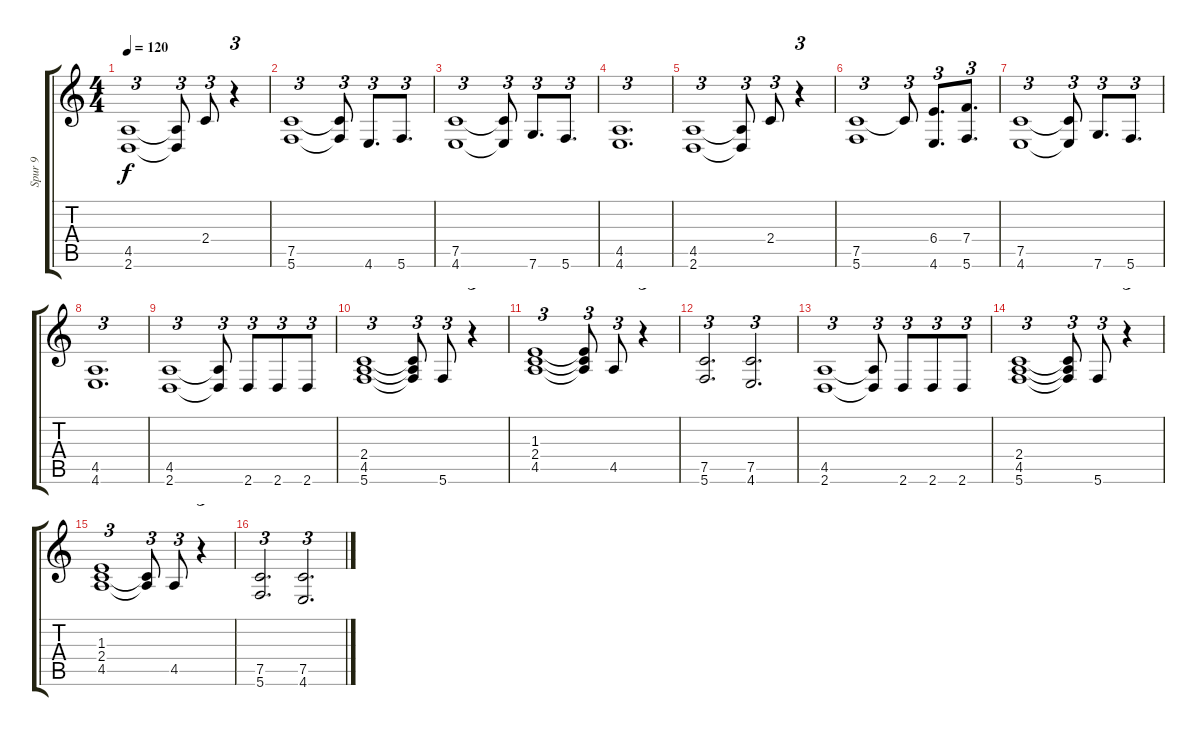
\track ("Spur 9" "Spur 9") {instrument distortionguitar}
\staff {score tabs}
\tuning (C4 G3 Eb3 Bb2 F2 C2) {hide}
\ts (4 4)
\tempo 120
\clef g2
\ks c
(4.5 2.6).1{tu (3 2) dy f instrument distortionguitar} (4.5{t} 2.6{t}).8{tu (3 2)} 2.4.8{tu (3 2)} r.4{tu (3 2)} |
(7.5 5.6).1{tu (3 2)} (7.5{t} 5.6{t}).8{tu (3 2)} 4.6.8{d tu (3 2)} 5.6.8{d tu (3 2)} |
(7.5 4.6).1{tu (3 2)} (7.5{t} 4.6{t}).8{tu (3 2)} 7.6.8{d tu (3 2)} 5.6.8{d tu (3 2)} |
(4.5 4.6).1{d tu (3 2)} |
(4.5 2.6).1{tu (3 2)} (4.5{t} 2.6{t}).8{tu (3 2)} 2.4.8{tu (3 2)} r.4{tu (3 2)} |
(7.5 5.6).1{tu (3 2)} 7.5{t}.8{tu (3 2)} (6.4 4.6).8{d tu (3 2)} (7.4 5.6).8{d tu (3 2)} |
(7.5 4.6).1{tu (3 2)} (7.5{t} 4.6{t}).8{tu (3 2)} 7.6.8{d tu (3 2)} 5.6.8{d tu (3 2)} |
(4.5 4.6).1{d tu (3 2)} |
(4.5 2.6).1{tu (3 2) volume 14} (4.5{t} 2.6{t}).8{tu (3 2)} 2.6.8{tu (3 2)} 2.6.8{tu (3 2)} 2.6.8{tu (3 2)} |
(2.4 4.5 5.6).1{tu (3 2)} (2.4{t} 4.5{t} 5.6{t}).8{tu (3 2)} 5.6.8{tu (3 2)} r.4{tu (3 2)} |
(1.3 2.4 4.5).1{tu (3 2)} (1.3{t} 2.4{t} 4.5{t}).8{tu (3 2)} 4.5.8{tu (3 2)} r.4{tu (3 2)} |
(7.5 5.6).2{d tu (3 2)} (7.5 4.6).2{d tu (3 2)} |
(4.5 2.6).1{tu (3 2)} (4.5{t} 2.6{t}).8{tu (3 2)} 2.6.8{tu (3 2)} 2.6.8{tu (3 2)} 2.6.8{tu (3 2)} |
(2.4 4.5 5.6).1{tu (3 2)} (2.4{t} 4.5{t} 5.6{t}).8{tu (3 2)} 5.6.8{tu (3 2)} r.4{tu (3 2)} |
(1.3 2.4 4.5).1{tu (3 2)} (2.4{t} 4.5{t}).8{tu (3 2)} 4.5.8{tu (3 2)} r.4{tu (3 2)} |
(7.5 5.6).2{d tu (3 2)} (7.5 4.6).2{d tu (3 2)}
